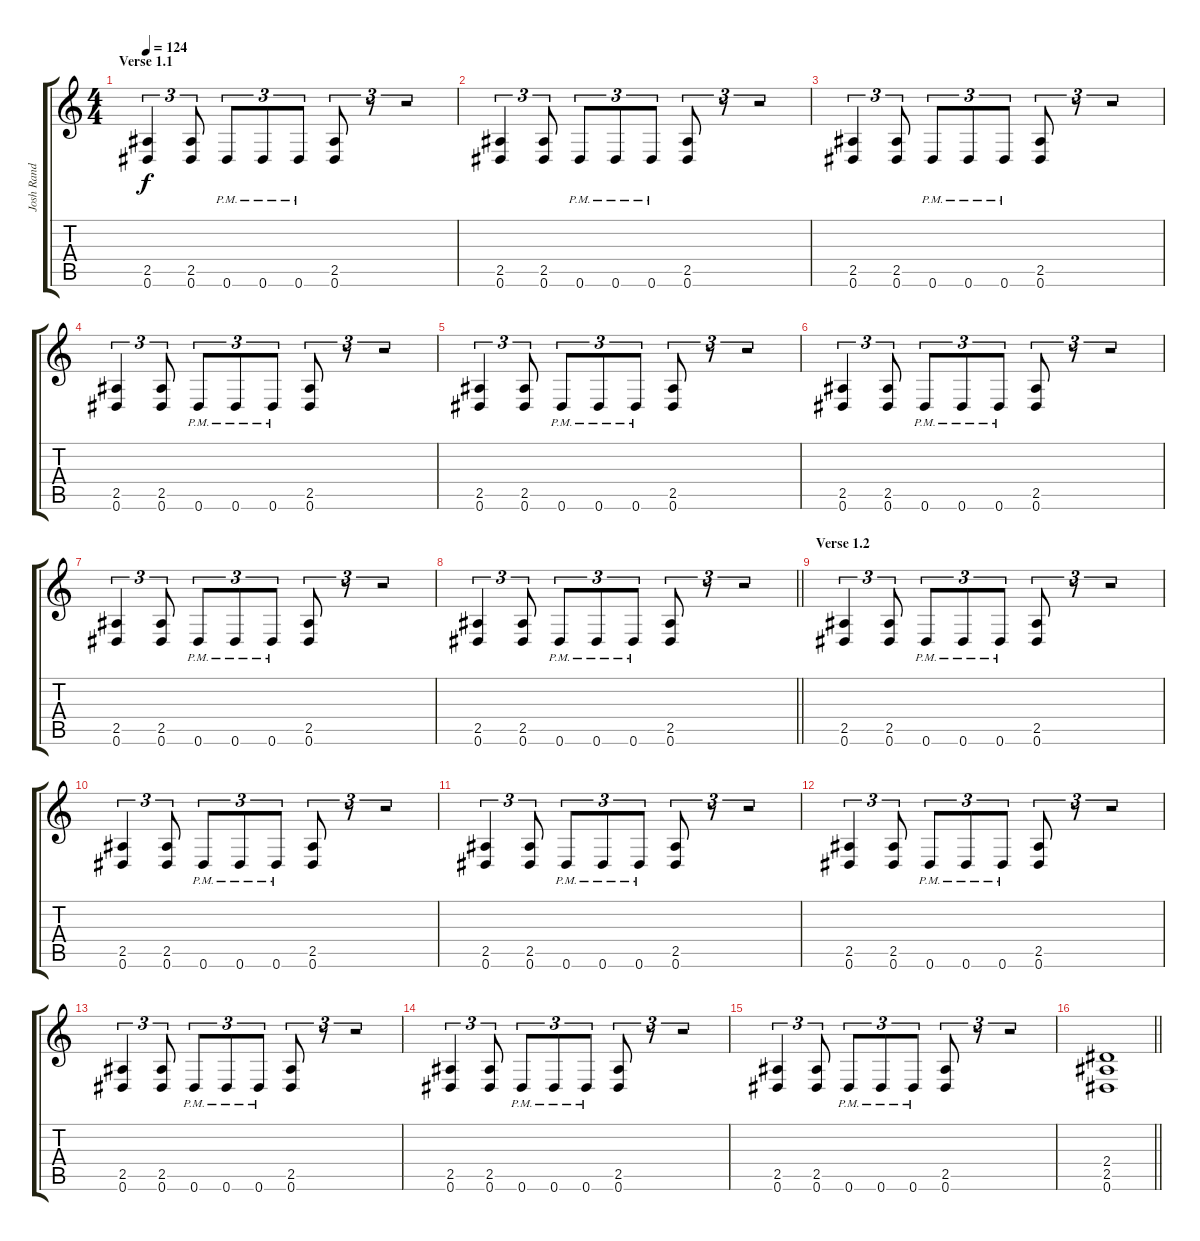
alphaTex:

\track ("Josh Rand" "Josh Rand") {instrument overdrivenguitar}
\staff {score tabs}
\tuning (Eb4 Bb3 Gb3 Db3 Ab2 Eb2) {hide}
\ts (4 4)
\section ("" "Verse 1.1")
\tempo 124
\clef g2
\ks c
(2.5 0.6).4{tu (3 2) dy f} (2.5 0.6).8{tu (3 2)} 0.6{pm}.8{tu (3 2)} 0.6{pm}.8{tu (3 2)} 0.6{pm}.8{tu (3 2)} (2.5 0.6).8{tu (3 2)} r.8{tu (3 2)} r.2{tu (3 2)} |
(2.5 0.6).4{tu (3 2)} (2.5 0.6).8{tu (3 2)} 0.6{pm}.8{tu (3 2)} 0.6{pm}.8{tu (3 2)} 0.6{pm}.8{tu (3 2)} (2.5 0.6).8{tu (3 2)} r.8{tu (3 2)} r.2{tu (3 2)} |
(2.5 0.6).4{tu (3 2)} (2.5 0.6).8{tu (3 2)} 0.6{pm}.8{tu (3 2)} 0.6{pm}.8{tu (3 2)} 0.6{pm}.8{tu (3 2)} (2.5 0.6).8{tu (3 2)} r.8{tu (3 2)} r.2{tu (3 2)} |
(2.5 0.6).4{tu (3 2)} (2.5 0.6).8{tu (3 2)} 0.6{pm}.8{tu (3 2)} 0.6{pm}.8{tu (3 2)} 0.6{pm}.8{tu (3 2)} (2.5 0.6).8{tu (3 2)} r.8{tu (3 2)} r.2{tu (3 2)} |
(2.5 0.6).4{tu (3 2)} (2.5 0.6).8{tu (3 2)} 0.6{pm}.8{tu (3 2)} 0.6{pm}.8{tu (3 2)} 0.6{pm}.8{tu (3 2)} (2.5 0.6).8{tu (3 2)} r.8{tu (3 2)} r.2{tu (3 2)} |
(2.5 0.6).4{tu (3 2)} (2.5 0.6).8{tu (3 2)} 0.6{pm}.8{tu (3 2)} 0.6{pm}.8{tu (3 2)} 0.6{pm}.8{tu (3 2)} (2.5 0.6).8{tu (3 2)} r.8{tu (3 2)} r.2{tu (3 2)} |
(2.5 0.6).4{tu (3 2)} (2.5 0.6).8{tu (3 2)} 0.6{pm}.8{tu (3 2)} 0.6{pm}.8{tu (3 2)} 0.6{pm}.8{tu (3 2)} (2.5 0.6).8{tu (3 2)} r.8{tu (3 2)} r.2{tu (3 2)} |
\barLineRight lightlight
(2.5 0.6).4{tu (3 2)} (2.5 0.6).8{tu (3 2)} 0.6{pm}.8{tu (3 2)} 0.6{pm}.8{tu (3 2)} 0.6{pm}.8{tu (3 2)} (2.5 0.6).8{tu (3 2)} r.8{tu (3 2)} r.2{tu (3 2)} |
\section ("" "Verse 1.2")
(2.5 0.6).4{tu (3 2)} (2.5 0.6).8{tu (3 2)} 0.6{pm}.8{tu (3 2)} 0.6{pm}.8{tu (3 2)} 0.6{pm}.8{tu (3 2)} (2.5 0.6).8{tu (3 2)} r.8{tu (3 2)} r.2{tu (3 2)} |
(2.5 0.6).4{tu (3 2)} (2.5 0.6).8{tu (3 2)} 0.6{pm}.8{tu (3 2)} 0.6{pm}.8{tu (3 2)} 0.6{pm}.8{tu (3 2)} (2.5 0.6).8{tu (3 2)} r.8{tu (3 2)} r.2{tu (3 2)} |
(2.5 0.6).4{tu (3 2)} (2.5 0.6).8{tu (3 2)} 0.6{pm}.8{tu (3 2)} 0.6{pm}.8{tu (3 2)} 0.6{pm}.8{tu (3 2)} (2.5 0.6).8{tu (3 2)} r.8{tu (3 2)} r.2{tu (3 2)} |
(2.5 0.6).4{tu (3 2)} (2.5 0.6).8{tu (3 2)} 0.6{pm}.8{tu (3 2)} 0.6{pm}.8{tu (3 2)} 0.6{pm}.8{tu (3 2)} (2.5 0.6).8{tu (3 2)} r.8{tu (3 2)} r.2{tu (3 2)} |
(2.5 0.6).4{tu (3 2)} (2.5 0.6).8{tu (3 2)} 0.6{pm}.8{tu (3 2)} 0.6{pm}.8{tu (3 2)} 0.6{pm}.8{tu (3 2)} (2.5 0.6).8{tu (3 2)} r.8{tu (3 2)} r.2{tu (3 2)} |
(2.5 0.6).4{tu (3 2)} (2.5 0.6).8{tu (3 2)} 0.6{pm}.8{tu (3 2)} 0.6{pm}.8{tu (3 2)} 0.6{pm}.8{tu (3 2)} (2.5 0.6).8{tu (3 2)} r.8{tu (3 2)} r.2{tu (3 2)} |
(2.5 0.6).4{tu (3 2)} (2.5 0.6).8{tu (3 2)} 0.6{pm}.8{tu (3 2)} 0.6{pm}.8{tu (3 2)} 0.6{pm}.8{tu (3 2)} (2.5 0.6).8{tu (3 2)} r.8{tu (3 2)} r.2{tu (3 2)} |
\barLineRight lightlight
(2.4 2.5 0.6).1
